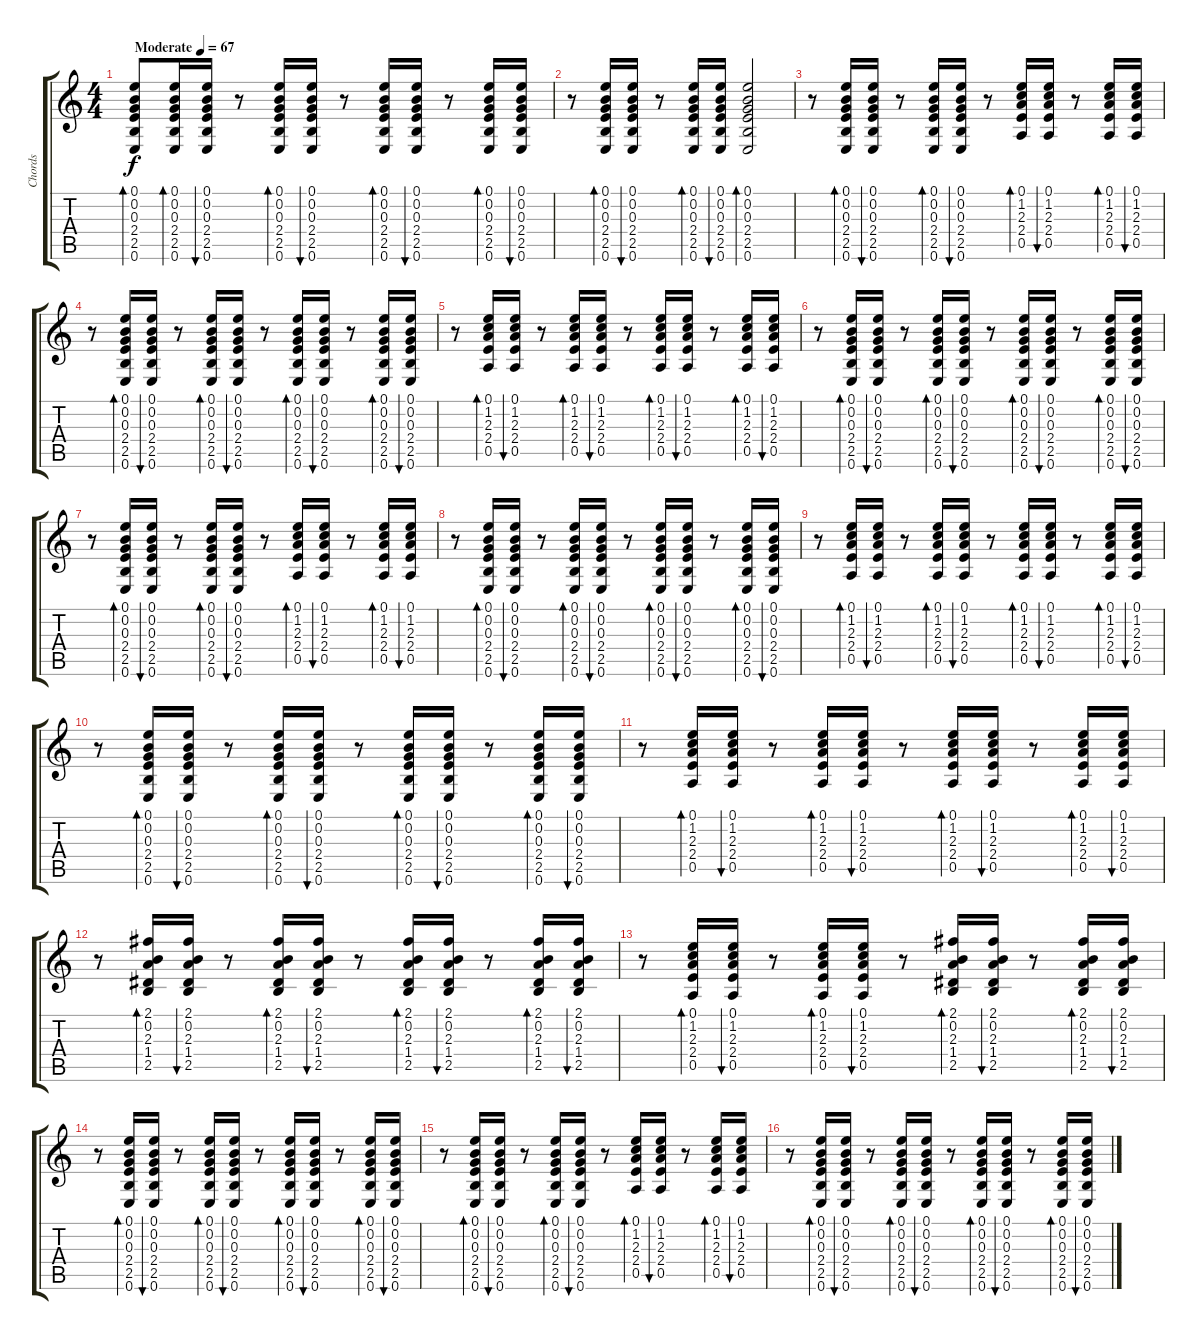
\track ("Chords" "Chords") {instrument acousticguitarnylon}
\staff {score tabs}
\tuning (E4 B3 G3 D3 A2 E2) {hide}
\ts (4 4)
\tempo (67 "Moderate")
\clef g2
\ks c
(0.1 0.2 0.3 2.4 2.5 0.6).8{bd 120 dy f instrument acousticguitarnylon} (0.1 0.2 0.3 2.4 2.5 0.6).16{bd 30} (0.1 0.2 0.3 2.4 2.5 0.6).16{bu 30} r.8 (0.1 0.2 0.3 2.4 2.5 0.6).16{bd 30} (0.1 0.2 0.3 2.4 2.5 0.6).16{bu 30} r.8 (0.1 0.2 0.3 2.4 2.5 0.6).16{bd 30} (0.1 0.2 0.3 2.4 2.5 0.6).16{bu 30} r.8 (0.1 0.2 0.3 2.4 2.5 0.6).16{bd 30} (0.1 0.2 0.3 2.4 2.5 0.6).16{bu 30} |
r.8 (0.1 0.2 0.3 2.4 2.5 0.6).16{bd 30} (0.1 0.2 0.3 2.4 2.5 0.6).16{bu 30} r.8 (0.1 0.2 0.3 2.4 2.5 0.6).16{bd 30} (0.1 0.2 0.3 2.4 2.5 0.6).16{bu 30} (0.1 0.2 0.3 2.4 2.5 0.6).2{bd 60} |
r.8 (0.1 0.2 0.3 2.4 2.5 0.6).16{bd 30} (0.1 0.2 0.3 2.4 2.5 0.6).16{bu 30} r.8 (0.1 0.2 0.3 2.4 2.5 0.6).16{bd 30} (0.1 0.2 0.3 2.4 2.5 0.6).16{bu 30} r.8 (0.1 1.2 2.3 2.4 0.5).16{bd 30} (0.1 1.2 2.3 2.4 0.5).16{bu 30} r.8 (0.1 1.2 2.3 2.4 0.5).16{bd 30} (0.1 1.2 2.3 2.4 0.5).16{bu 30} |
r.8 (0.1 0.2 0.3 2.4 2.5 0.6).16{bd 30} (0.1 0.2 0.3 2.4 2.5 0.6).16{bu 30} r.8 (0.1 0.2 0.3 2.4 2.5 0.6).16{bd 30} (0.1 0.2 0.3 2.4 2.5 0.6).16{bu 30} r.8 (0.1 0.2 0.3 2.4 2.5 0.6).16{bd 30} (0.1 0.2 0.3 2.4 2.5 0.6).16{bu 30} r.8 (0.1 0.2 0.3 2.4 2.5 0.6).16{bd 30} (0.1 0.2 0.3 2.4 2.5 0.6).16{bu 30} |
r.8 (0.1 1.2 2.3 2.4 0.5).16{bd 30} (0.1 1.2 2.3 2.4 0.5).16{bu 30} r.8 (0.1 1.2 2.3 2.4 0.5).16{bd 30} (0.1 1.2 2.3 2.4 0.5).16{bu 30} r.8 (0.1 1.2 2.3 2.4 0.5).16{bd 30} (0.1 1.2 2.3 2.4 0.5).16{bu 30} r.8 (0.1 1.2 2.3 2.4 0.5).16{bd 30} (0.1 1.2 2.3 2.4 0.5).16{bu 30} |
r.8 (0.1 0.2 0.3 2.4 2.5 0.6).16{bd 30} (0.1 0.2 0.3 2.4 2.5 0.6).16{bu 30} r.8 (0.1 0.2 0.3 2.4 2.5 0.6).16{bd 30} (0.1 0.2 0.3 2.4 2.5 0.6).16{bu 30} r.8 (0.1 0.2 0.3 2.4 2.5 0.6).16{bd 30} (0.1 0.2 0.3 2.4 2.5 0.6).16{bu 30} r.8 (0.1 0.2 0.3 2.4 2.5 0.6).16{bd 30} (0.1 0.2 0.3 2.4 2.5 0.6).16{bu 30} |
r.8 (0.1 0.2 0.3 2.4 2.5 0.6).16{bd 30} (0.1 0.2 0.3 2.4 2.5 0.6).16{bu 30} r.8 (0.1 0.2 0.3 2.4 2.5 0.6).16{bd 30} (0.1 0.2 0.3 2.4 2.5 0.6).16{bu 30} r.8 (0.1 1.2 2.3 2.4 0.5).16{bd 30} (0.1 1.2 2.3 2.4 0.5).16{bu 30} r.8 (0.1 1.2 2.3 2.4 0.5).16{bd 30} (0.1 1.2 2.3 2.4 0.5).16{bu 30} |
r.8 (0.1 0.2 0.3 2.4 2.5 0.6).16{bd 30} (0.1 0.2 0.3 2.4 2.5 0.6).16{bu 30} r.8 (0.1 0.2 0.3 2.4 2.5 0.6).16{bd 30} (0.1 0.2 0.3 2.4 2.5 0.6).16{bu 30} r.8 (0.1 0.2 0.3 2.4 2.5 0.6).16{bd 30} (0.1 0.2 0.3 2.4 2.5 0.6).16{bu 30} r.8 (0.1 0.2 0.3 2.4 2.5 0.6).16{bd 30} (0.1 0.2 0.3 2.4 2.5 0.6).16{bu 30} |
r.8 (0.1 1.2 2.3 2.4 0.5).16{bd 30} (0.1 1.2 2.3 2.4 0.5).16{bu 30} r.8 (0.1 1.2 2.3 2.4 0.5).16{bd 30} (0.1 1.2 2.3 2.4 0.5).16{bu 30} r.8 (0.1 1.2 2.3 2.4 0.5).16{bd 30} (0.1 1.2 2.3 2.4 0.5).16{bu 30} r.8 (0.1 1.2 2.3 2.4 0.5).16{bd 30} (0.1 1.2 2.3 2.4 0.5).16{bu 30} |
r.8 (0.1 0.2 0.3 2.4 2.5 0.6).16{bd 30} (0.1 0.2 0.3 2.4 2.5 0.6).16{bu 30} r.8 (0.1 0.2 0.3 2.4 2.5 0.6).16{bd 30} (0.1 0.2 0.3 2.4 2.5 0.6).16{bu 30} r.8 (0.1 0.2 0.3 2.4 2.5 0.6).16{bd 30} (0.1 0.2 0.3 2.4 2.5 0.6).16{bu 30} r.8 (0.1 0.2 0.3 2.4 2.5 0.6).16{bd 30} (0.1 0.2 0.3 2.4 2.5 0.6).16{bu 30} |
r.8 (0.1 1.2 2.3 2.4 0.5).16{bd 30} (0.1 1.2 2.3 2.4 0.5).16{bu 30} r.8 (0.1 1.2 2.3 2.4 0.5).16{bd 30} (0.1 1.2 2.3 2.4 0.5).16{bu 30} r.8 (0.1 1.2 2.3 2.4 0.5).16{bd 30} (0.1 1.2 2.3 2.4 0.5).16{bu 30} r.8 (0.1 1.2 2.3 2.4 0.5).16{bd 30} (0.1 1.2 2.3 2.4 0.5).16{bu 30} |
r.8 (2.1 0.2 2.3 1.4 2.5).16{bd 30} (2.1 0.2 2.3 1.4 2.5).16{bu 30} r.8 (2.1 0.2 2.3 1.4 2.5).16{bd 30} (2.1 0.2 2.3 1.4 2.5).16{bu 30} r.8 (2.1 0.2 2.3 1.4 2.5).16{bd 30} (2.1 0.2 2.3 1.4 2.5).16{bu 30} r.8 (2.1 0.2 2.3 1.4 2.5).16{bd 30} (2.1 0.2 2.3 1.4 2.5).16{bu 30} |
r.8 (0.1 1.2 2.3 2.4 0.5).16{bd 30} (0.1 1.2 2.3 2.4 0.5).16{bu 30} r.8 (0.1 1.2 2.3 2.4 0.5).16{bd 30} (0.1 1.2 2.3 2.4 0.5).16{bu 30} r.8 (2.1 0.2 2.3 1.4 2.5).16{bd 30} (2.1 0.2 2.3 1.4 2.5).16{bu 30} r.8 (2.1 0.2 2.3 1.4 2.5).16{bd 30} (2.1 0.2 2.3 1.4 2.5).16{bu 30} |
r.8 (0.1 0.2 0.3 2.4 2.5 0.6).16{bd 30} (0.1 0.2 0.3 2.4 2.5 0.6).16{bu 30} r.8 (0.1 0.2 0.3 2.4 2.5 0.6).16{bd 30} (0.1 0.2 0.3 2.4 2.5 0.6).16{bu 30} r.8 (0.1 0.2 0.3 2.4 2.5 0.6).16{bd 30} (0.1 0.2 0.3 2.4 2.5 0.6).16{bu 30} r.8 (0.1 0.2 0.3 2.4 2.5 0.6).16{bd 30} (0.1 0.2 0.3 2.4 2.5 0.6).16{bu 30} |
r.8 (0.1 0.2 0.3 2.4 2.5 0.6).16{bd 30} (0.1 0.2 0.3 2.4 2.5 0.6).16{bu 30} r.8 (0.1 0.2 0.3 2.4 2.5 0.6).16{bd 30} (0.1 0.2 0.3 2.4 2.5 0.6).16{bu 30} r.8 (0.1 1.2 2.3 2.4 0.5).16{bd 30} (0.1 1.2 2.3 2.4 0.5).16{bu 30} r.8 (0.1 1.2 2.3 2.4 0.5).16{bd 30} (0.1 1.2 2.3 2.4 0.5).16{bu 30} |
r.8 (0.1 0.2 0.3 2.4 2.5 0.6).16{bd 30} (0.1 0.2 0.3 2.4 2.5 0.6).16{bu 30} r.8 (0.1 0.2 0.3 2.4 2.5 0.6).16{bd 30} (0.1 0.2 0.3 2.4 2.5 0.6).16{bu 30} r.8 (0.1 0.2 0.3 2.4 2.5 0.6).16{bd 30} (0.1 0.2 0.3 2.4 2.5 0.6).16{bu 30} r.8 (0.1 0.2 0.3 2.4 2.5 0.6).16{bd 30} (0.1 0.2 0.3 2.4 2.5 0.6).16{bu 30}
